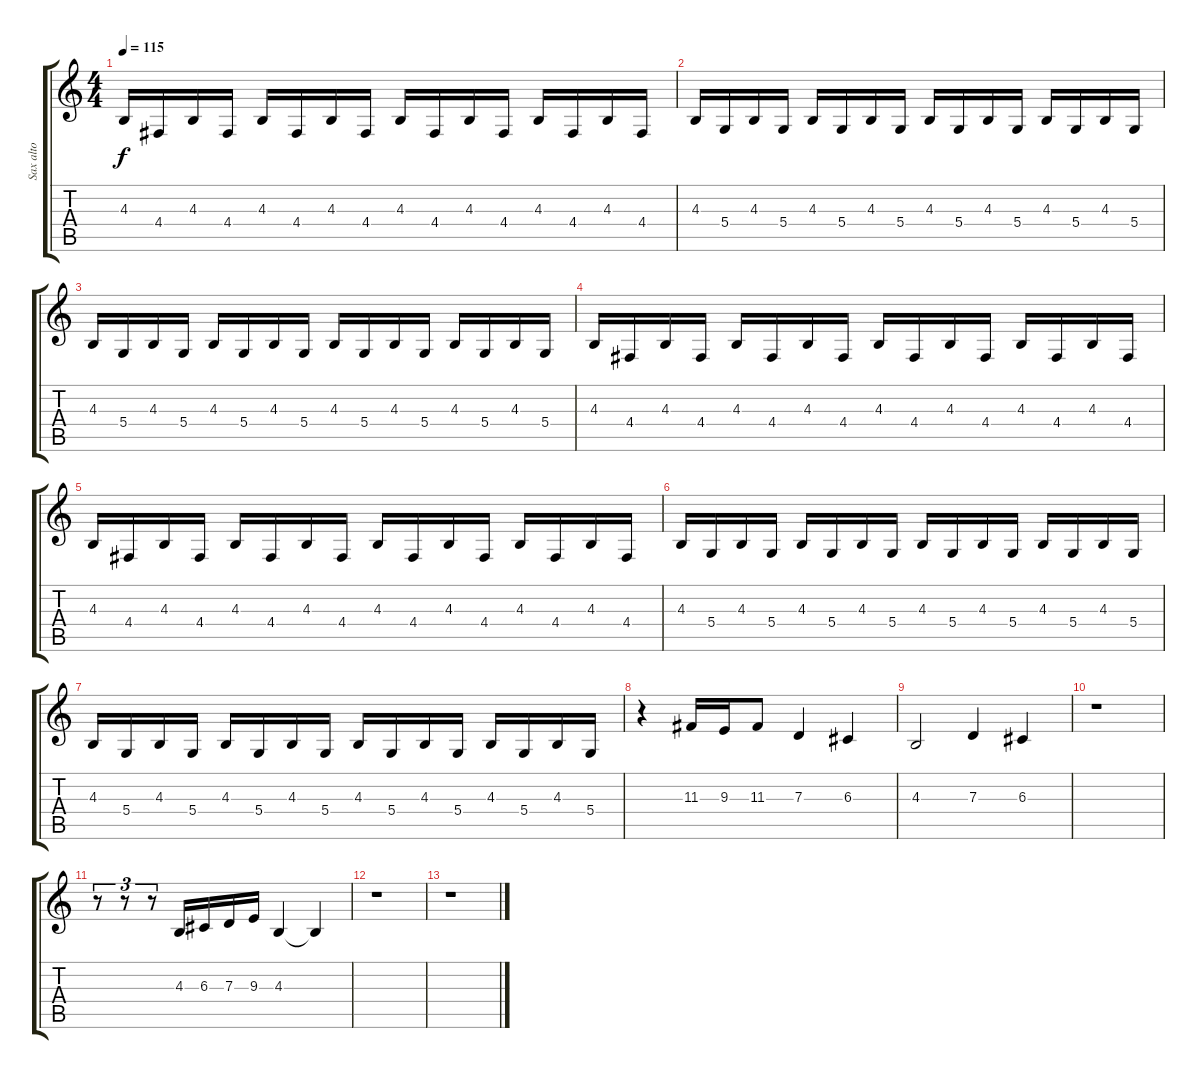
\track ("Sax alto" "Sax alto") {instrument altosax}
\staff {score tabs}
\tuning (E4 B3 G3 D3 A2 E2) {hide}
\ts (4 4)
\tempo 115
\clef g2
\ks c
4.3.16{dy f} 4.4.16 4.3.16 4.4.16 4.3.16 4.4.16 4.3.16 4.4.16 4.3.16 4.4.16 4.3.16 4.4.16 4.3.16 4.4.16 4.3.16 4.4.16 |
4.3.16 5.4.16 4.3.16 5.4.16 4.3.16 5.4.16 4.3.16 5.4.16 4.3.16 5.4.16 4.3.16 5.4.16 4.3.16 5.4.16 4.3.16 5.4.16 |
4.3.16 5.4.16 4.3.16 5.4.16 4.3.16 5.4.16 4.3.16 5.4.16 4.3.16 5.4.16 4.3.16 5.4.16 4.3.16 5.4.16 4.3.16 5.4.16 |
4.3.16 4.4.16 4.3.16 4.4.16 4.3.16 4.4.16 4.3.16 4.4.16 4.3.16 4.4.16 4.3.16 4.4.16 4.3.16 4.4.16 4.3.16 4.4.16 |
4.3.16 4.4.16 4.3.16 4.4.16 4.3.16 4.4.16 4.3.16 4.4.16 4.3.16 4.4.16 4.3.16 4.4.16 4.3.16 4.4.16 4.3.16 4.4.16 |
4.3.16 5.4.16 4.3.16 5.4.16 4.3.16 5.4.16 4.3.16 5.4.16 4.3.16 5.4.16 4.3.16 5.4.16 4.3.16 5.4.16 4.3.16 5.4.16 |
4.3.16 5.4.16 4.3.16 5.4.16 4.3.16 5.4.16 4.3.16 5.4.16 4.3.16 5.4.16 4.3.16 5.4.16 4.3.16 5.4.16 4.3.16 5.4.16 |
r.4 11.3.16 9.3.16 11.3.8 7.3.4 6.3.4 |
4.3.2 7.3.4 6.3.4 |
r.1 |
r.8{tu (3 2)} r.8{tu (3 2)} r.8{tu (3 2)} 4.3.16 6.3.16 7.3.16 9.3.16 4.3.4 4.3{t}.4 |
r.1 |
r.1
